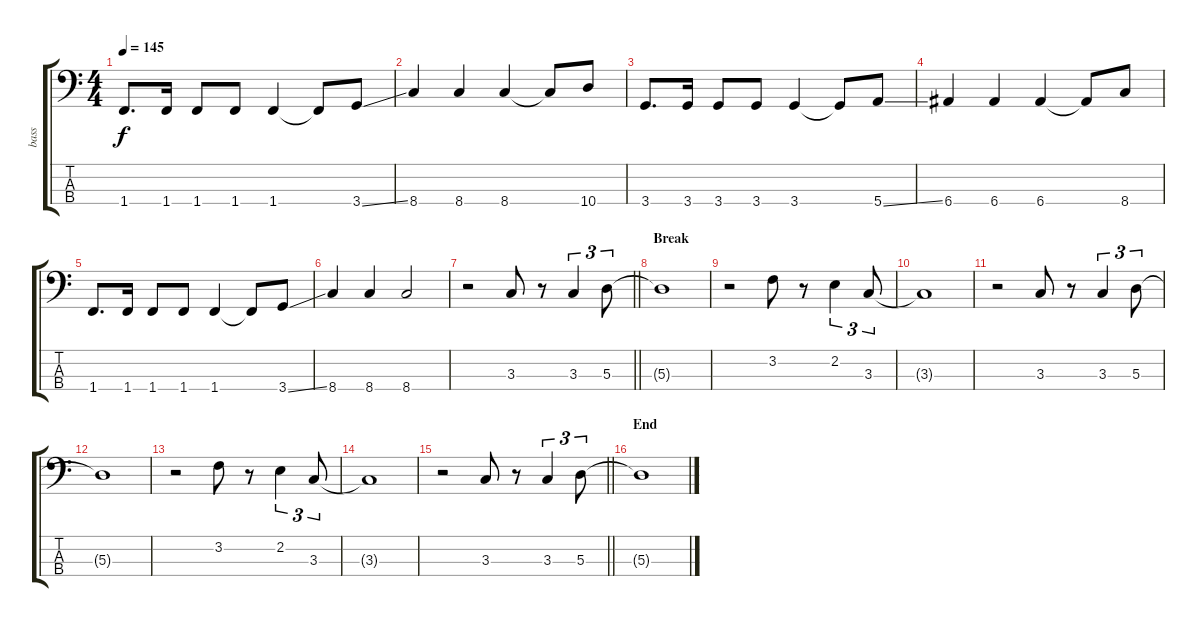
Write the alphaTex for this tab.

\track ("bass" "bass") {instrument electricbassfinger}
\staff {score tabs}
\tuning (G2 D2 A1 E1) {hide}
\ts (4 4)
\tempo 145
\clef f4
\ks c
1.4.8{d dy f} 1.4.16 1.4.8 1.4.8 1.4.4 1.4{t}.8 3.4{ss}.8 |
8.4.4 8.4.4 8.4.4 8.4{t}.8 10.4.8 |
3.4.8{d} 3.4.16 3.4.8 3.4.8 3.4.4 3.4{t}.8 5.4{ss}.8 |
6.4.4 6.4.4 6.4.4 6.4{t}.8 8.4.8 |
1.4.8{d} 1.4.16 1.4.8 1.4.8 1.4.4 1.4{t}.8 3.4{ss}.8 |
8.4.4 8.4.4 8.4.2 |
\barLineRight lightlight
r.2 3.3.8 r.8 3.3.4{tu (3 2)} 5.3.8{tu (3 2)} |
\section ("" "Break")
5.3{t}.1 |
r.2 3.2.8 r.8 2.2.4{tu (3 2)} 3.3.8{tu (3 2)} |
3.3{t}.1 |
r.2 3.3.8 r.8 3.3.4{tu (3 2)} 5.3.8{tu (3 2)} |
5.3{t}.1 |
r.2 3.2.8 r.8 2.2.4{tu (3 2)} 3.3.8{tu (3 2)} |
3.3{t}.1 |
\barLineRight lightlight
r.2 3.3.8 r.8 3.3.4{tu (3 2)} 5.3.8{tu (3 2)} |
\section ("" "End")
5.3{t}.1
